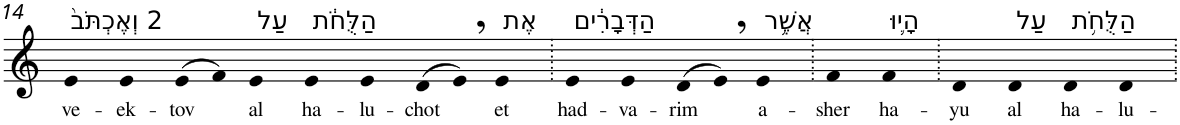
**kern	**text
*part1	*part1
*staff1	*staff1
*I"Piano	*
*I'Pno	*
!!LO:PB:g=z
*clefG2	*
*k[]	*
=14	=14
!LO:TX:a:t=2 וְאֶכְתֹּב֙	!
!	!LO:LY:b
4e	ve-
!	!LO:LY:b
4e	-ek-
!	!LO:LY:b
(>8e	-tov
8f)	.
!LO:TX:a:t=עַל	!
!	!LO:LY:b
4e	al
!LO:TX:a:t=הַלֻּחֹ֔ת	!
!	!LO:LY:b
4e	ha-
!	!LO:LY:b
4e	-lu-
!	!LO:LY:b
(>8d	-chot
8e,)	.
!LO:TX:a:t=אֶת	!
!	!LO:LY:b
4e	et
=15.	=15.
!LO:TX:a:t=הַדְּבָרִ֔ים	!
!	!LO:LY:b
4e	had-
!	!LO:LY:b
4e	-va-
!	!LO:LY:b
(>8d	-rim
8e,)	.
!LO:TX:a:t=אֲשֶׁ֥ר	!
!	!LO:LY:b
4e	a-
=16.	=16.
!	!LO:LY:b
4f	-sher
!LO:TX:a:t=הָי֛וּ	!
!	!LO:LY:b
4f	ha-
=17.	=17.
!	!LO:LY:b
4d	-yu
!LO:TX:a:t=עַל	!
!	!LO:LY:b
4d	al
!LO:TX:a:t=הַלֻּחֹ֥ת	!
!	!LO:LY:b
4d	ha-
!	!LO:LY:b
4d	-lu-
=.	=.
*-	*-
